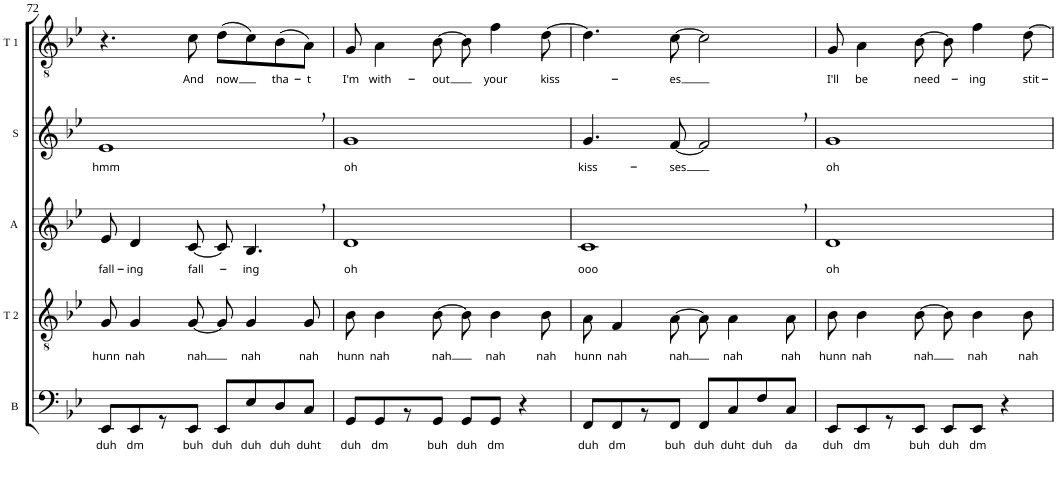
**kern	**text	**kern	**text	**kern	**text	**kern	**text	**kern	**text
*part5	*part5	*part4	*part4	*part3	*part3	*part2	*part2	*part1	*part1
*staff5	*staff5	*staff4	*staff4	*staff3	*staff3	*staff2	*staff2	*staff1	*staff1
*I"Bass	*	*I"Tenor 2	*	*I"Alto	*	*I"Soprano	*	*I"Tenor 1	*
*I'B	*	*I'T 2	*	*I'A	*	*I'S	*	*I'T 1	*
!!LO:PB:g=z
*clefF4	*	*clefGv2	*	*clefG2	*	*clefG2	*	*clefGv2	*
*k[b-e-]	*	*k[b-e-]	*	*k[b-e-]	*	*k[b-e-]	*	*k[b-e-]	*
*M4/4	*	*M4/4	*	*M4/4	*	*M4/4	*	*M4/4	*
=72	=72	=72	=72	=72	=72	=72	=72	=72	=72
!	!LO:LY:b	!	!LO:LY:b	!	!LO:LY:b	!	!LO:LY:b	!	!
8EE-/L	duh	8G/	hunn	8e-/	fall-	1e-,	hmm	4.r	.
!	!LO:LY:b	!	!LO:LY:b	!	!LO:LY:b	!	!	!	!
8EE-/	dm	4G/	nah	4d/	-ing	.	.	.	.
8r	.	.	.	.	.	.	.	.	.
!	!LO:LY:b	!	!LO:LY:b	!	!LO:LY:b	!	!	!	!LO:LY:b
8EE-/J	buh	[8G/	nah	[8c/	fall-	.	.	8c\	And
!	!LO:LY:b	!	!	!	!	!	!	!	!LO:LY:b
8EE-/L	duh	8G/]	.	8c/]	.	.	.	(>8d\L	now
!	!LO:LY:b	!	!LO:LY:b	!	!LO:LY:b	!	!	!	!
8E-/	duh	4G/	nah	4.B-,/	-ing	.	.	8c\)	.
!	!LO:LY:b	!	!	!	!	!	!	!	!LO:LY:b
8D/	duh	.	.	.	.	.	.	(>8B-\	tha-
!	!LO:LY:b	!	!LO:LY:b	!	!	!	!	!	!LO:LY:b
8C/J	duht	8G/	nah	.	.	.	.	8A\J)	-t
=73	=73	=73	=73	=73	=73	=73	=73	=73	=73
!	!LO:LY:b	!	!LO:LY:b	!	!LO:LY:b	!	!LO:LY:b	!	!LO:LY:b
8GG/L	duh	8B-\	hunn	1d	oh	1g	oh	8G/	I'm
!	!LO:LY:b	!	!LO:LY:b	!	!	!	!	!	!LO:LY:b
8GG/	dm	4B-\	nah	.	.	.	.	4A\	with-
8r	.	.	.	.	.	.	.	.	.
!	!LO:LY:b	!	!LO:LY:b	!	!	!	!	!	!LO:LY:b
8GG/J	buh	[8B-\	nah	.	.	.	.	[8B-\	-out
!	!LO:LY:b	!	!	!	!	!	!	!	!
8GG/L	duh	8B-\]	.	.	.	.	.	8B-\]	.
!	!LO:LY:b	!	!LO:LY:b	!	!	!	!	!	!LO:LY:b
8GG/J	dm	4B-\	nah	.	.	.	.	4f\	your
4r	.	.	.	.	.	.	.	.	.
!	!	!	!LO:LY:b	!	!	!	!	!	!LO:LY:b
.	.	8B-\	nah	.	.	.	.	[8d\	kiss-
=74	=74	=74	=74	=74	=74	=74	=74	=74	=74
!	!LO:LY:b	!	!LO:LY:b	!	!LO:LY:b	!	!LO:LY:b	!	!
8FF/L	duh	8A\	hunn	1c,	ooo	4.g/	kiss-	4.d\]	.
!	!LO:LY:b	!	!LO:LY:b	!	!	!	!	!	!
8FF/	dm	4F/	nah	.	.	.	.	.	.
8r	.	.	.	.	.	.	.	.	.
!	!LO:LY:b	!	!LO:LY:b	!	!	!	!LO:LY:b	!	!LO:LY:b
8FF/J	buh	[8A\	nah	.	.	[8f/	-ses	[8c\	-es
!	!LO:LY:b	!	!	!	!	!	!	!	!
8FF/L	duh	8A\]	.	.	.	2f,/]	.	2c\]	.
!	!LO:LY:b	!	!LO:LY:b	!	!	!	!	!	!
8C/	duht	4A\	nah	.	.	.	.	.	.
!	!LO:LY:b	!	!	!	!	!	!	!	!
8F/	duh	.	.	.	.	.	.	.	.
!	!LO:LY:b	!	!LO:LY:b	!	!	!	!	!	!
8C/J	da	8A\	nah	.	.	.	.	.	.
=75	=75	=75	=75	=75	=75	=75	=75	=75	=75
!	!LO:LY:b	!	!LO:LY:b	!	!LO:LY:b	!	!LO:LY:b	!	!LO:LY:b
8EE-/L	duh	8B-\	hunn	1d	oh	1g	oh	8G/	I'll
!	!LO:LY:b	!	!LO:LY:b	!	!	!	!	!	!LO:LY:b
8EE-/	dm	4B-\	nah	.	.	.	.	4A\	be
8r	.	.	.	.	.	.	.	.	.
!	!LO:LY:b	!	!LO:LY:b	!	!	!	!	!	!LO:LY:b
8EE-/J	buh	[8B-\	nah	.	.	.	.	[8B-\	need-
!	!LO:LY:b	!	!	!	!	!	!	!	!
8EE-/L	duh	8B-\]	.	.	.	.	.	8B-\]	.
!	!LO:LY:b	!	!LO:LY:b	!	!	!	!	!	!LO:LY:b
8EE-/J	dm	4B-\	nah	.	.	.	.	4f\	-ing
4r	.	.	.	.	.	.	.	.	.
!	!	!	!LO:LY:b	!	!	!	!	!	!LO:LY:b
.	.	8B-\	nah	.	.	.	.	[8d\	stit-
=	=	=	=	=	=	=	=	=	=
*-	*-	*-	*-	*-	*-	*-	*-	*-	*-
